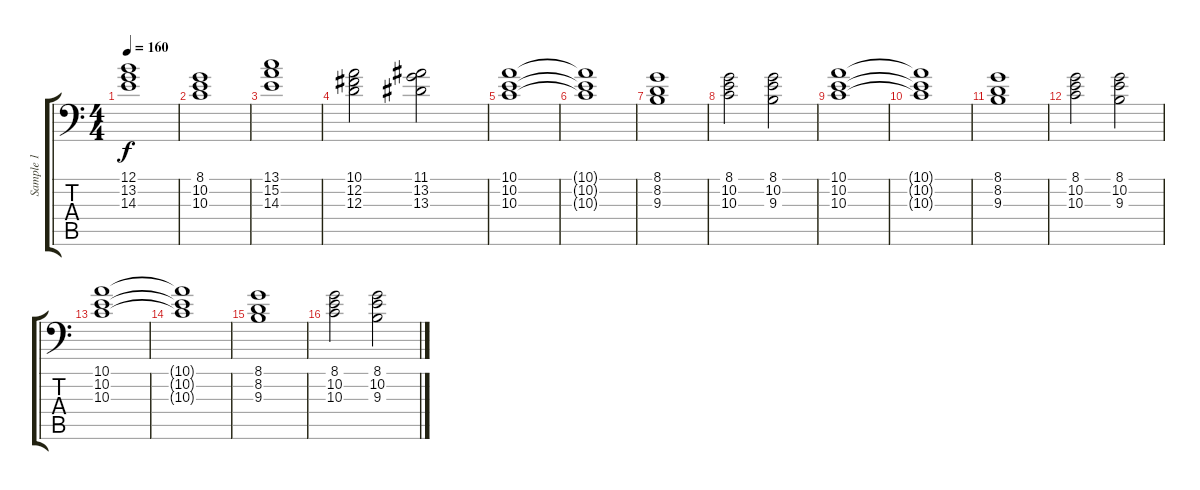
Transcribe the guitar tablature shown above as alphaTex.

\track ("Sample 1" "Sample 1") {instrument choiraahs}
\staff {score tabs}
\tuning (B3 Gb3 D3 A2 E2 A1) {hide}
\ts (4 4)
\tempo 160
\clef f4
\ks c
(12.1 13.2 14.3).1{dy f} |
(8.1 10.2 10.3).1 |
(13.1 15.2 14.3).1 |
(10.1 12.2 12.3).2 (11.1 13.2 13.3).2 |
(10.1 10.2 10.3).1{volume 11} |
(10.1{t} 10.2{t} 10.3{t}).1 |
(8.1 8.2 9.3).1 |
(8.1 10.2 10.3).2 (8.1 10.2 9.3).2 |
(10.1 10.2 10.3).1 |
(10.1{t} 10.2{t} 10.3{t}).1 |
(8.1 8.2 9.3).1 |
(8.1 10.2 10.3).2 (8.1 10.2 9.3).2 |
(10.1 10.2 10.3).1 |
(10.1{t} 10.2{t} 10.3{t}).1 |
(8.1 8.2 9.3).1 |
(8.1 10.2 10.3).2 (8.1 10.2 9.3).2
